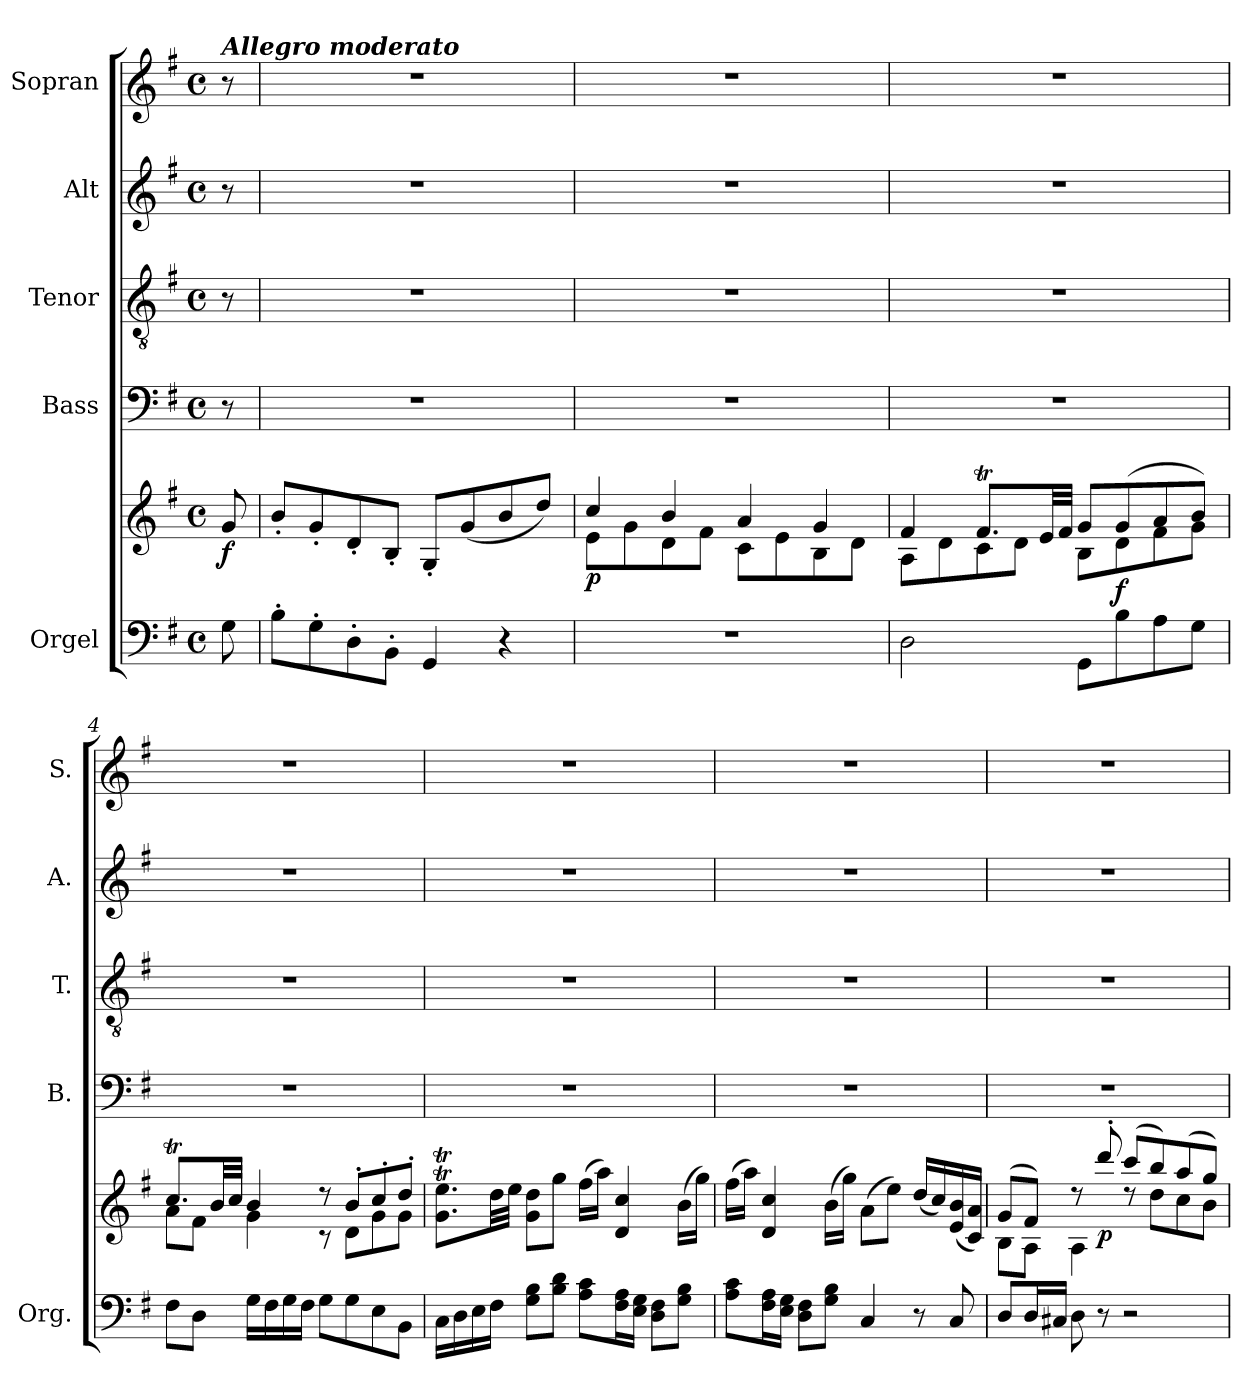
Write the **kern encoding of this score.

**kern	**kern	**dynam	**kern	**kern	**kern	**kern
*part5	*part5	*part5	*part4	*part3	*part2	*part1
*staff6	*staff5	*staff5/6	*staff4	*staff3	*staff2	*staff1
*I"Orgel	*	*	*I"Bass	*I"Tenor	*I"Alt	*I"Sopran
*I'Org.	*	*	*I'B.	*I'T.	*I'A.	*I'S.
*clefF4	*clefG2	*	*clefF4	*clefGv2	*clefG2	*clefG2
*k[f#]	*k[f#]	*	*k[f#]	*k[f#]	*k[f#]	*k[f#]
*G:	*G:	*	*G:	*G:	*G:	*G:
*M4/4	*M4/4	*	*M4/4	*M4/4	*M4/4	*M4/4
*met(c)	*met(c)	*	*met(c)	*met(c)	*met(c)	*met(c)
=	=	=	=	=	=	=
!	!	!	!	!	!	!LO:TX:a:Bi:t=Allegro moderato
!	!	!LO:DY:b	!	!	!	!
8G\	8g/	f	8r	8r	8r	8r
=1	=1	=1	=1	=1	=1	=1
8B'>\L	8b'</L	.	1r	1r	1r	1r
8G'>\	8g'</	.	.	.	.	.
8D'>\	8d'</	.	.	.	.	.
8BB'>\J	8B'</J	.	.	.	.	.
4GG/	8G'</L	.	.	.	.	.
.	(<8g/	.	.	.	.	.
4r	8b/	.	.	.	.	.
.	8dd/J)	.	.	.	.	.
=2	=2	=2	=2	=2	=2	=2
*	*^	*	*	*	*	*
!	!	!	!LO:DY:b	!	!	!	!
1r	4cc/	8e\L	p	1r	1r	1r	1r
.	.	8g\	.	.	.	.	.
.	4b/	8d\	.	.	.	.	.
.	.	8f#\J	.	.	.	.	.
.	4a/	8c\L	.	.	.	.	.
.	.	8e\	.	.	.	.	.
.	4g/	8B\	.	.	.	.	.
.	.	8d\J	.	.	.	.	.
=3	=3	=3	=3	=3	=3	=3	=3
2D\	4f#/	8A\L	.	1r	1r	1r	1r
.	.	8d\	.	.	.	.	.
.	8.f#t/L	8c\	.	.	.	.	.
.	.	8d\J	.	.	.	.	.
.	32e/LL	.	.	.	.	.	.
.	32f#/JJJ	.	.	.	.	.	.
8GG\L	8g/L	8B\L	.	.	.	.	.
!	!	!	!LO:DY:b	!	!	!	!
8B\	(>8g/	8d\	f	.	.	.	.
8A\	8a/	8f#\	.	.	.	.	.
8G\J	8b/J)	8g\J	.	.	.	.	.
=4	=4	=4	=4	=4	=4	=4	=4
8F#\L	8.ccT/L	8a\L	.	1r	1r	1r	1r
8D\J	.	8f#\J	.	.	.	.	.
.	32b/LL	.	.	.	.	.	.
.	32cc/JJJ	.	.	.	.	.	.
16G\LL	4b/	4g\	.	.	.	.	.
16F#\	.	.	.	.	.	.	.
16G\	.	.	.	.	.	.	.
16F#\JJ	.	.	.	.	.	.	.
8G\L	8r	8r	.	.	.	.	.
8G\	8b'</L	8d\L	.	.	.	.	.
8E\	8cc'</	8g\	.	.	.	.	.
8BB\J	8dd'</J	8g\J	.	.	.	.	.
*	*v	*v	*	*	*	*	*
!!LO:LB:g=z
=5	=5	=5	=5	=5	=5	=5
16C\LL	8.g\T 8.ee\TL	.	1r	1r	1r	1r
16D\	.	.	.	.	.	.
16E\	.	.	.	.	.	.
16F#\JJ	32dd\LL	.	.	.	.	.
.	32ee\JJJ	.	.	.	.	.
8G\ 8B\L	8g\ 8dd\L	.	.	.	.	.
8B\ 8d\J	8gg\J	.	.	.	.	.
8A\ 8c\L	(>16ff#\LL	.	.	.	.	.
.	16aa\JJ)	.	.	.	.	.
16F#\ 16A\L	4d/ 4cc/	.	.	.	.	.
16E\ 16G\JJ	.	.	.	.	.	.
8D\ 8F#\L	.	.	.	.	.	.
8G\ 8B\J	(>16b\LL	.	.	.	.	.
.	16gg\JJ)	.	.	.	.	.
=6	=6	=6	=6	=6	=6	=6
8A\ 8c\L	(>16ff#\LL	.	1r	1r	1r	1r
.	16aa\JJ)	.	.	.	.	.
16F#\ 16A\L	4d/ 4cc/	.	.	.	.	.
16E\ 16G\JJ	.	.	.	.	.	.
8D\ 8F#\L	.	.	.	.	.	.
8G\ 8B\J	(>16b\LL	.	.	.	.	.
.	16gg\JJ)	.	.	.	.	.
4C/	(>8a\L	.	.	.	.	.
.	8ee\J)	.	.	.	.	.
8r	(<16dd/LL	.	.	.	.	.
.	16cc/)	.	.	.	.	.
8C/	(<16e/ 16b/	.	.	.	.	.
.	16c/ 16a/JJ)	.	.	.	.	.
=7	=7	=7	=7	=7	=7	=7
*	*^	*	*	*	*	*
8D/L	(>8g/L	8B\L	.	1r	1r	1r	1r
16D/L	8f#/J)	8A\J	.	.	.	.	.
16C#X/JJ	.	.	.	.	.	.	.
8D\	8rcc	4A\	.	.	.	.	.
!	!	!	!LO:DY:b	!	!	!	!
8r	8ddd'</	.	p	.	.	.	.
2r	(>8ccc/L	8rcc	.	.	.	.	.
.	8bb/)	8dd\L	.	.	.	.	.
.	(>8aa/	8cc\	.	.	.	.	.
.	8gg/J)	8b\J	.	.	.	.	.
*	*v	*v	*	*	*	*	*
=	=	=	=	=	=	=
*-	*-	*-	*-	*-	*-	*-
